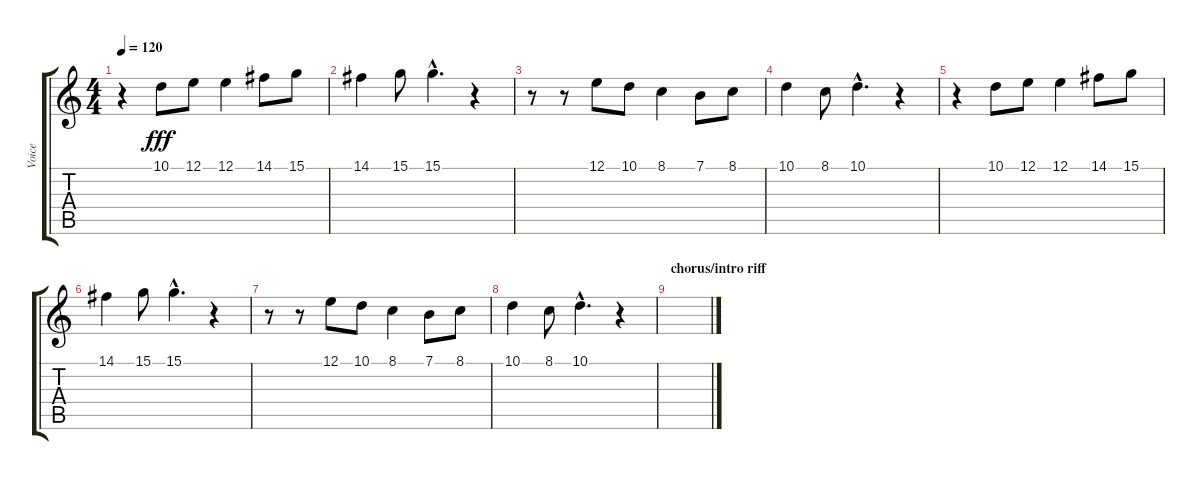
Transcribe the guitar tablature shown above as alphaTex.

\track ("Voice" "Voice") {instrument choiraahs}
\staff {score tabs}
\tuning (E4 B3 G3 D3 A2 E2) {hide}
\ts (4 4)
\tempo 120
\clef g2
\ks c
r.4{dy fff} 10.1.8 12.1.8 12.1.4 14.1.8 15.1.8 |
14.1.4 15.1.8 15.1{hac}.4{d} r.4 |
r.8 r.8 12.1.8 10.1.8 8.1.4 7.1.8 8.1.8 |
10.1.4 8.1.8 10.1{hac}.4{d} r.4 |
r.4 10.1.8 12.1.8 12.1.4 14.1.8 15.1.8 |
14.1.4 15.1.8 15.1{hac}.4{d} r.4 |
r.8 r.8 12.1.8 10.1.8 8.1.4 7.1.8 8.1.8 |
10.1.4 8.1.8 10.1{hac}.4{d} r.4 |
\section ("" "chorus/intro riff")
